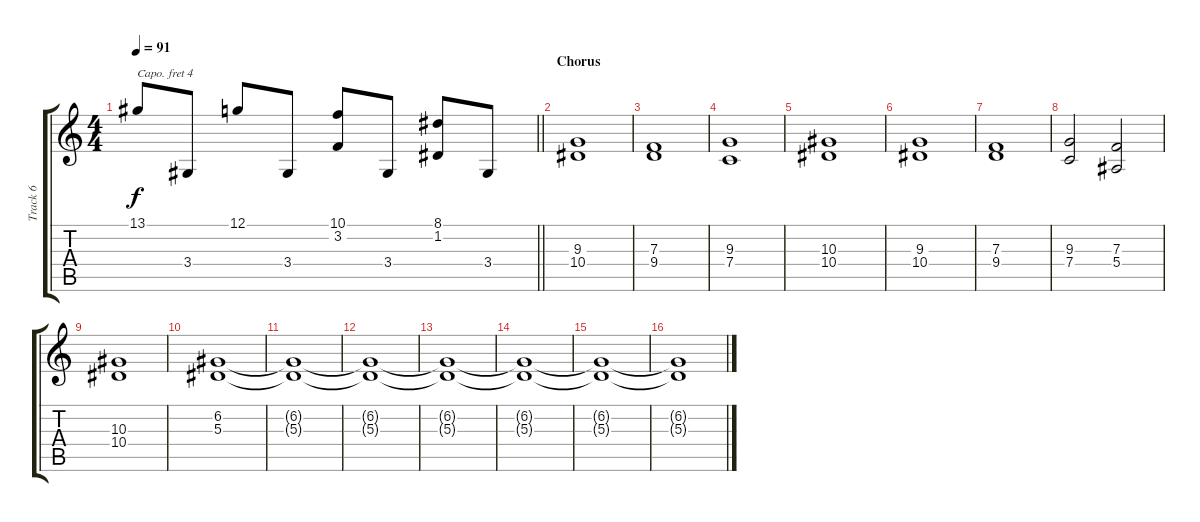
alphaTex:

\track ("Track 6" "Track 6") {instrument stringensemble1}
\staff {score tabs}
\capo 4
\tuning (Eb4 Bb3 Gb3 Db3 Ab2 Eb2) {hide}
\ts (4 4)
\tempo 91
\clef g2
\barLineRight lightlight
\ks c
13.1.8{dy f} 3.4.8 12.1.8 3.4.8 (10.1 3.2).8 3.4.8 (8.1 1.2).8 3.4.8 |
\section ("" "Chorus")
(9.3 10.4).1 |
(7.3 9.4).1 |
(9.3 7.4).1 |
(10.3 10.4).1 |
(9.3 10.4).1 |
(7.3 9.4).1 |
(9.3 7.4).2 (7.3 5.4).2 |
(10.3 10.4).1 |
(6.2 5.3).1 |
(6.2{t} 5.3{t}).1 |
(6.2{t} 5.3{t}).1 |
(6.2{t} 5.3{t}).1 |
(6.2{t} 5.3{t}).1 |
(6.2{t} 5.3{t}).1 |
(6.2{t} 5.3{t}).1
